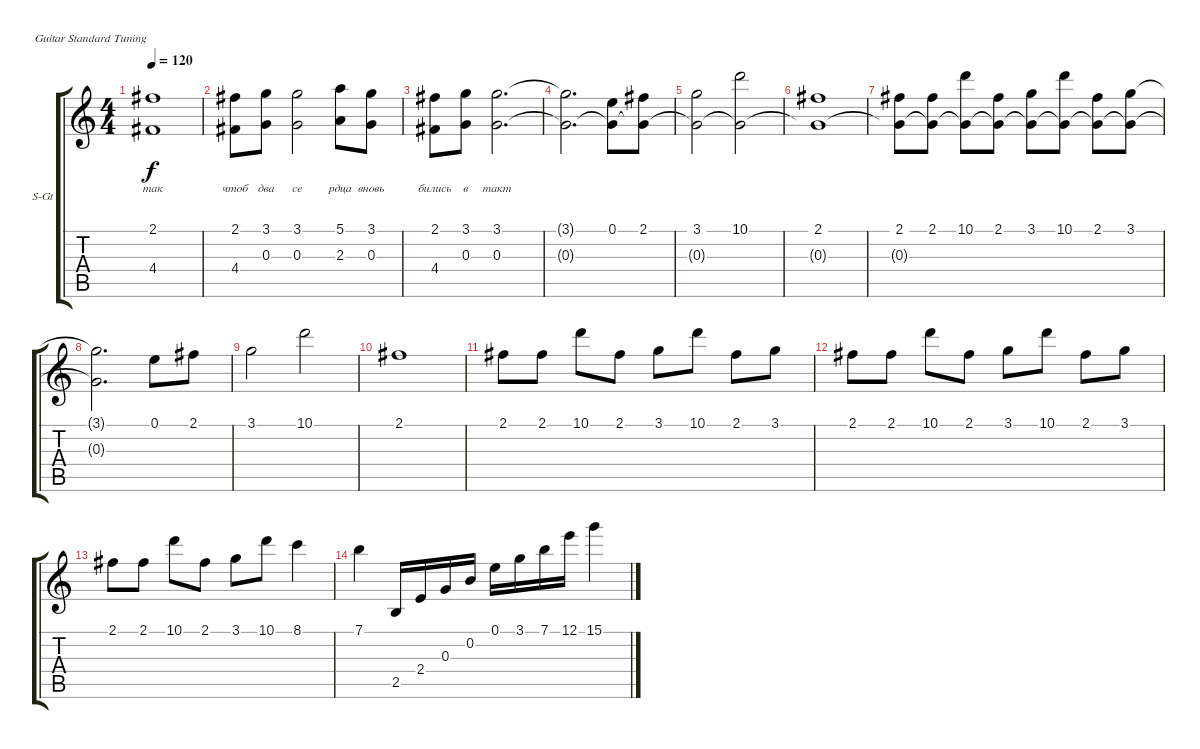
\defaultSystemsLayout 4
\bracketExtendMode groupsimilarinstruments
\firstSystemTrackNameOrientation horizontal
\otherSystemsTrackNameOrientation horizontal
\track ("Steel Guitar" "S-Gt") {instrument acousticguitarsteel}
\staff {score tabs}
\tuning (E4 B3 G3 D3 A2 E2)
\ts (4 4)
\tempo 120
\clef g2
\ks c
(2.1 4.4).1{lyrics (0 "так") lyrics (1 "") lyrics (2 "") lyrics (3 "") lyrics (4 "") dy f} |
(2.1 4.4).8{lyrics (0 "чтоб") lyrics (1 "") lyrics (2 "") lyrics (3 "") lyrics (4 "")} (3.1 0.3).8{lyrics (0 "два") lyrics (1 "") lyrics (2 "") lyrics (3 "") lyrics (4 "")} (3.1 0.3).2{lyrics (0 "се") lyrics (1 "") lyrics (2 "") lyrics (3 "") lyrics (4 "")} (5.1 2.3).8{lyrics (0 "рдца") lyrics (1 "") lyrics (2 "") lyrics (3 "") lyrics (4 "")} (3.1 0.3).8{lyrics (0 "вновь") lyrics (1 "") lyrics (2 "") lyrics (3 "") lyrics (4 "")} |
(2.1 4.4).8{lyrics (0 "бились") lyrics (1 "") lyrics (2 "") lyrics (3 "") lyrics (4 "")} (3.1 0.3).8{lyrics (0 "в") lyrics (1 "") lyrics (2 "") lyrics (3 "") lyrics (4 "")} (3.1 0.3).2{d lyrics (0 "такт") lyrics (1 "") lyrics (2 "") lyrics (3 "") lyrics (4 "")} |
(3.1{t} 0.3{t}).2{d} (0.1 0.3{t}).8 (2.1 0.3{t}).8 |
(3.1 0.3{t}).2 (10.1 0.3{t}).2 |
(2.1 0.3{t}).1 |
(2.1 0.3{t}).8 (2.1 0.3{t}).8 (10.1 0.3{t}).8 (2.1 0.3{t}).8 (3.1 0.3{t}).8 (10.1 0.3{t}).8 (2.1 0.3{t}).8 (3.1 0.3{t}).8 |
(3.1{t} 0.3{t}).2{d} 0.1.8 2.1.8 |
3.1.2 10.1.2 |
2.1.1 |
2.1.8 2.1.8 10.1.8 2.1.8 3.1.8 10.1.8 2.1.8 3.1.8 |
2.1.8 2.1.8 10.1.8 2.1.8 3.1.8 10.1.8 2.1.8 3.1.8 |
2.1.8 2.1.8 10.1.8 2.1.8 3.1.8 10.1.8 8.1.4 |
7.1.4 2.5.16 2.4.16 0.3.16 0.2.16 0.1.16 3.1.16 7.1.16 12.1.16 15.1.4
